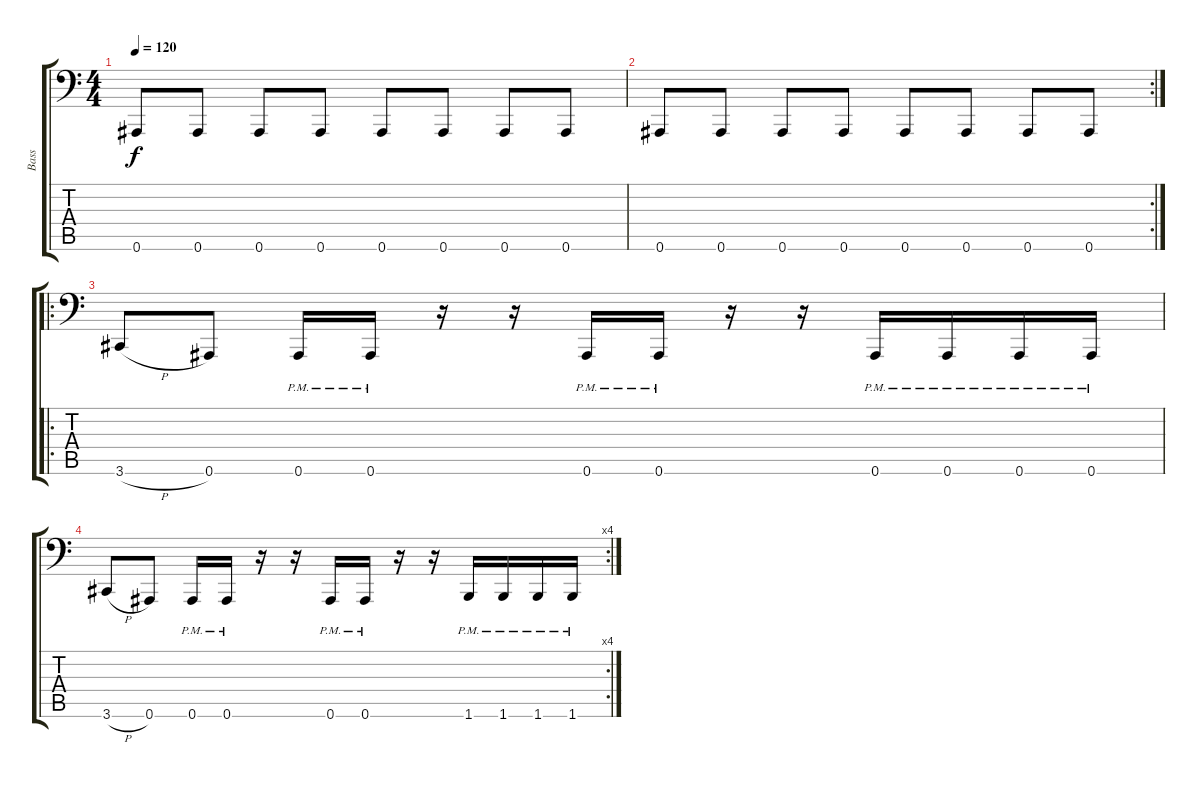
\track ("Bass" "Bass") {instrument electricbasspick}
\staff {score tabs}
\tuning (C3 G2 Eb2 Bb1 F1 Bb0) {hide}
\ts (4 4)
\tempo 120
\clef f4
\ks c
0.6.8{dy f} 0.6.8 0.6.8 0.6.8 0.6.8 0.6.8 0.6.8 0.6.8 |
\rc 2
0.6.8 0.6.8 0.6.8 0.6.8 0.6.8 0.6.8 0.6.8 0.6.8 |
\ro
3.6{h}.8 0.6.8 0.6{pm}.16 0.6{pm}.16 r.16 r.16 0.6{pm}.16 0.6{pm}.16 r.16 r.16 0.6{pm}.16 0.6{pm}.16 0.6{pm}.16 0.6{pm}.16 |
\rc 4
3.6{h}.8 0.6.8 0.6{pm}.16 0.6{pm}.16 r.16 r.16 0.6{pm}.16 0.6{pm}.16 r.16 r.16 1.6{pm}.16 1.6{pm}.16 1.6{pm}.16 1.6{pm}.16
